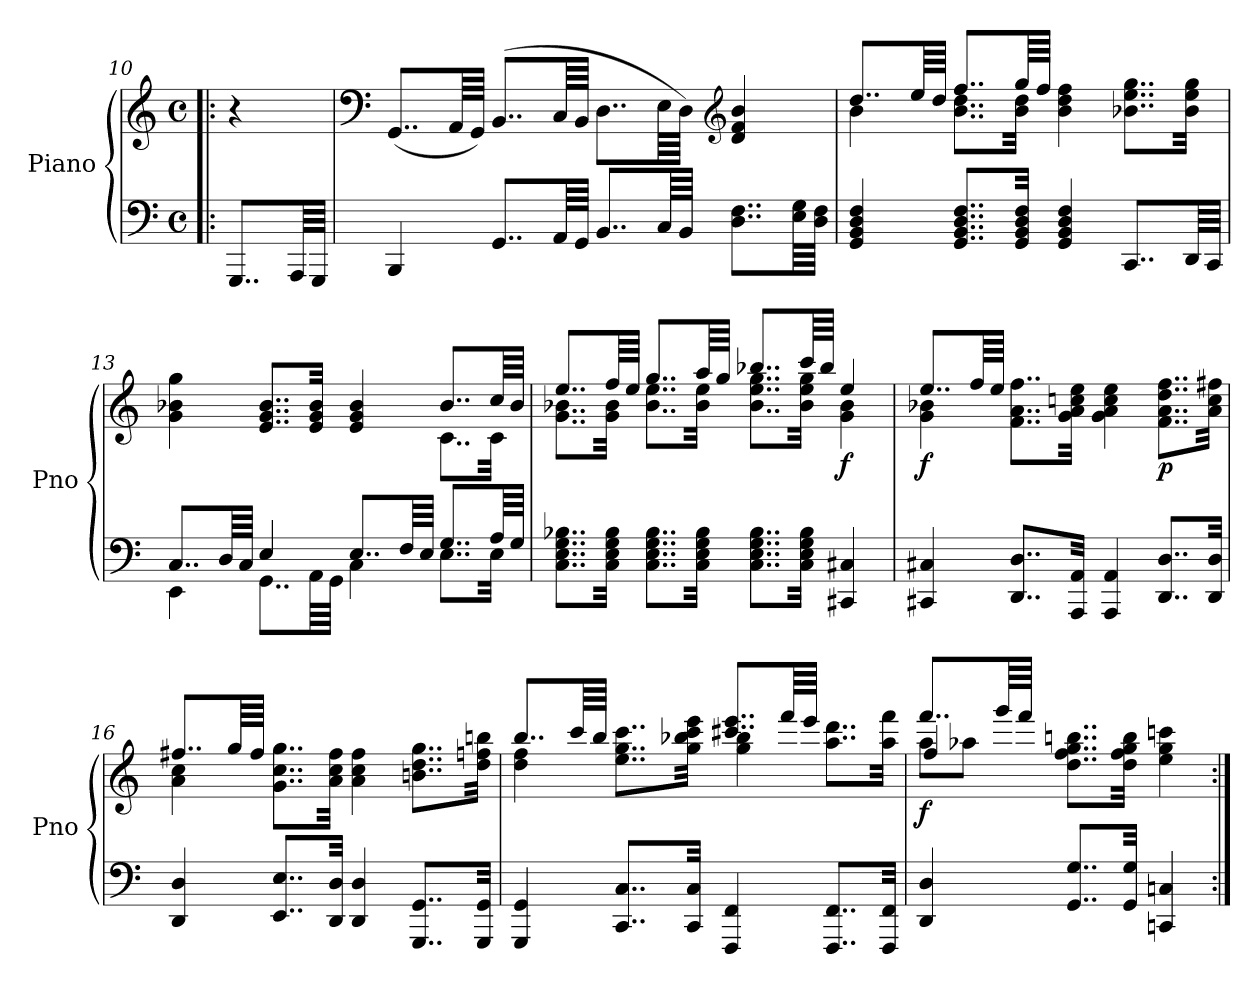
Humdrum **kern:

**kern	**kern	**dynam
*part1	*part1	*part1
*staff2	*staff1	*staff1/2
*I"Piano	*	*
*I'Pno	*	*
*clefF4	*clefG2	*
*k[]	*k[]	*
*M4/4	*M4/4	*
*met(c)	*met(c)	*
=10!|:	=10!|:	=10!|:
8..GGG/L	4r	.
64AAA/LLL	.	.
64GGG/JJJJ	.	.
=11	=11	=11
*	*clefF4	*
4BBB/	(<8..GG/L	.
.	64AA/LLL	.
.	64GG/JJJJ)	.
8..GG/L	(>8..BB/L	.
64AA/LLL	64C/LLL	.
64GG/JJJJ	64BB/JJJJ	.
8..BB/L	8..D\L	.
64C/LLL	64E\LLL	.
64BB/JJJJ	64D\JJJJ)	.
*	*clefG2	*
8..D\ 8..F\L	4d/ 4f/ 4b/	.
64E\ 64G\LLL	.	.
64D\ 64F\JJJJ	.	.
!!LO:LB:g=z
=12	=12	=12
*	*^	*
4GG/ 4BB/ 4D/ 4F/	8..dd/L	4b\	.
.	64ee/LLL	.	.
.	64dd/JJJJ	.	.
8..GG/ 8..BB/ 8..D/ 8..F/L	8..ff/L	8..b\ 8..dd\L	.
32GG/ 32BB/ 32D/ 32F/Jkk	64gg/LLL	32b\ 32dd\Jkk	.
.	64ff/JJJJ	.	.
4GG/ 4BB/ 4D/ 4F/	4b\ 4dd\ 4ff\	2ryy	.
8..CC/L	8..b-X\ 8..ee\ 8..gg\L	.	.
64DD/LLL	32b-\ 32ee\ 32gg\Jkk	.	.
64CC/JJJJ	.	.	.
=13	=13	=13	=13
*^	*	*	*
8..C/L	4EE\	4g\ 4b-X\ 4gg\	2.ryy	.
64D/LLL	.	.	.	.
64C/JJJJ	.	.	.	.
4E/	8..GG\L	8..e/ 8..g/ 8..b-/L	.	.
.	64AA\LLL	32e/ 32g/ 32b-/Jkk	.	.
.	64GG\JJJJ	.	.	.
8..E/L	4C\	4e/ 4g/ 4b-/	.	.
64F/LLL	.	.	.	.
64E/JJJJ	.	.	.	.
8..G/L	8..E\L	8..b-/L	8..c\L	.
64A/LLL	32E\Jkk	64cc/LLL	32c\Jkk	.
64G/JJJJ	.	64b-/JJJJ	.	.
*v	*v	*	*	*
=14	=14	=14	=14
8..C\ 8..E\ 8..G\ 8..B-X\L	8..ee/L	8..g\ 8..b-X\L	.
32C\ 32E\ 32G\ 32B-\Jkk	64ff/LLL	32g\ 32b-\Jkk	.
.	64ee/JJJJ	.	.
8..C\ 8..E\ 8..G\ 8..B-\L	8..gg/L	8..b-\ 8..ee\L	.
32C\ 32E\ 32G\ 32B-\Jkk	64aa/LLL	32b-\ 32ee\Jkk	.
.	64gg/JJJJ	.	.
8..C\ 8..E\ 8..G\ 8..B-\L	8..bb-X/L	8..b-\ 8..ee\ 8..gg\L	.
32C\ 32E\ 32G\ 32B-\Jkk	64ccc/LLL	32b-\ 32ee\ 32gg\Jkk	.
.	64bb-/JJJJ	.	.
!	!	!	!LO:DY:b
4CC#X/ 4C#X/	4ee/	4g\ 4b-\	f
!!LO:PB:g=z	!!
=15	=15	=15	=15
!	!	!	!LO:DY:b
4CC#X/ 4C#X/	8..ee/L	4g\ 4b-X\	f
.	64ff/LLL	.	.
.	64ee/JJJJ	.	.
8..DD/ 8..D/L	8..f\ 8..a\ 8..ff\L	2.ryy	.
32AAA/ 32AA/Jkk	32g\ 32a\ 32ccni\ 32ee\Jkk	.	.
4AAA/ 4AA/	4g\ 4a\ 4cc\ 4ee\	.	.
!	!	!	!LO:DY:b
8..DD/ 8..D/L	8..f\ 8..a\ 8..dd\ 8..ff\L	.	p
32DD/ 32D/Jkk	32a\ 32cc\ 32ff#X\Jkk	.	.
=16	=16	=16	=16
4DD/ 4D/	8..ff#X/L	4a\ 4cc\	.
.	64gg/LLL	.	.
.	64ff#/JJJJ	.	.
8..EE/ 8..E/L	8..g\ 8..cc\ 8..gg\L	2.ryy	.
32DD/ 32D/Jkk	32a\ 32cc\ 32ff#\Jkk	.	.
4DD/ 4D/	4a\ 4cc\ 4ff#\	.	.
8..GGG/ 8..GG/L	8..bni\ 8..dd\ 8..gg\L	.	.
32GGG/ 32GG/Jkk	32dd\ 32ffn\ 32bbni\Jkk	.	.
!!LO:LB:g=z	!!
=17	=17	=17	=17
4GGG/ 4GG/	8..bb/L	4dd\ 4ff\	.
.	64ccc/LLL	.	.
.	64bb/JJJJ	.	.
8..CC/ 8..C/L	8..ee\ 8..gg\ 8..ccc\L	4ryy	.
32CC/ 32C/Jkk	32gg\ 32bb-X\ 32ccc\ 32eee\Jkk	.	.
4FFF/ 4FF/	8..ccc#X/ 8..eee/L	4gg\ 4bb-\	.
.	64fff/LLL	.	.
.	64eee/JJJJ	.	.
8..FFF/ 8..FF/L	8..aa\ 8..ddd\L	4ryy	.
32FFF/ 32FF/Jkk	32aa\ 32fff\Jkk	.	.
=18	=18	=18	=18
*	*	*^	*
!	!	!	!	!LO:DY:b
4DD/ 4D/	8..fff/L	8aa\L	4ff/	f
.	.	8aa-X\J	.	.
.	64ggg/LLL	.	.	.
.	64fff/JJJJ	.	.	.
8..GG/ 8..G/L	8..dd\ 8..ff\ 8..gg\ 8..bbni\L	2ryy	2ryy	.
32GG/ 32G/Jkk	32dd\ 32ff\ 32gg\ 32bb\Jkk	.	.	.
4CCni/ 4Cni/	4ee\ 4gg\ 4cccni\	.	.	.
*	*v	*v	*v	*
=:|!	=:|!	=:|!
*-	*-	*-
